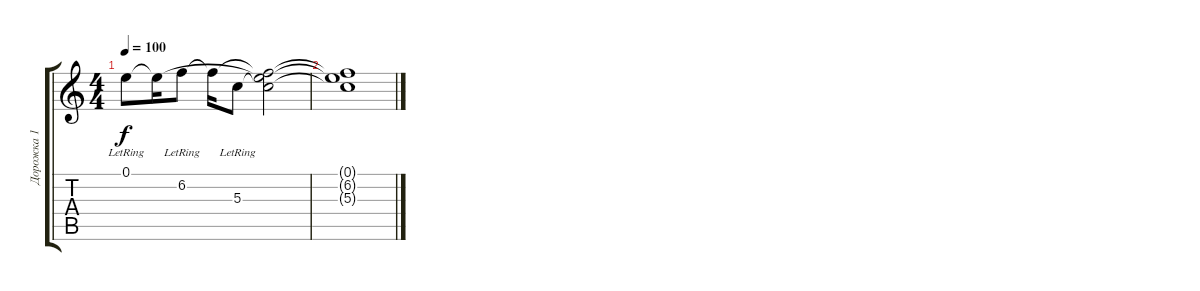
\track ("Дорожка 1" "Дорожка 1") {instrument electricguitarclean}
\staff {score tabs}
\tuning (E4 B3 G3 D3 A2 E2) {hide}
\ts (4 4)
\tempo 100
\clef g2
\ks c
0.1{lr}.8{dy f} 0.1{t}.16 6.2{lr}.8 6.2{t}.16 5.3{lr}.8 (0.1{t} 6.2{t} 5.3{t}).2 |
(0.1{t} 6.2{t} 5.3{t}).1
